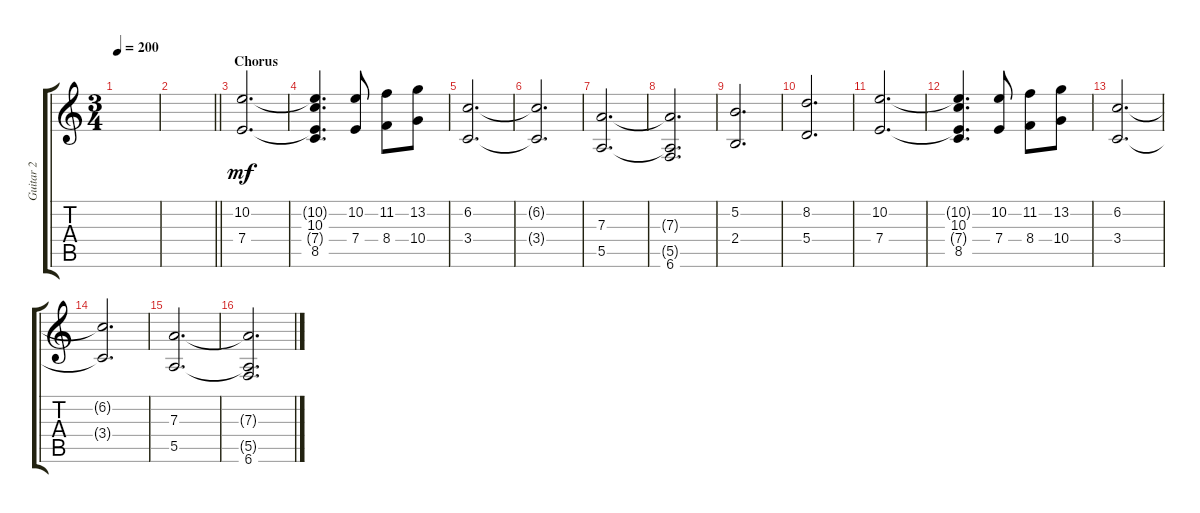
\track ("Guitar 2" "Guitar 2") {instrument distortionguitar}
\staff {score tabs}
\tuning (B3 Gb3 D3 A2 E2 B1) {hide}
\ts (3 4)
\tempo 200
\clef g2
\ks c
|
\barLineRight lightlight
|
\section ("" "Chorus")
(10.2 7.4).2{d dy mf balance 16} |
(10.2{t} 10.3 7.4{t} 8.5).4{d} (10.2 7.4).8 (11.2 8.4).8 (13.2 10.4).8 |
(6.2 3.4).2{d} |
(6.2{t} 3.4{t}).2{d} |
(7.3 5.5).2{d} |
(7.3{t} 5.5{t} 6.6).2{d} |
(5.2 2.4).2{d} |
(8.2 5.4).2{d} |
(10.2 7.4).2{d balance 16} |
(10.2{t} 10.3 7.4{t} 8.5).4{d} (10.2 7.4).8 (11.2 8.4).8 (13.2 10.4).8 |
(6.2 3.4).2{d} |
(6.2{t} 3.4{t}).2{d} |
(7.3 5.5).2{d} |
(7.3{t} 5.5{t} 6.6).2{d}
